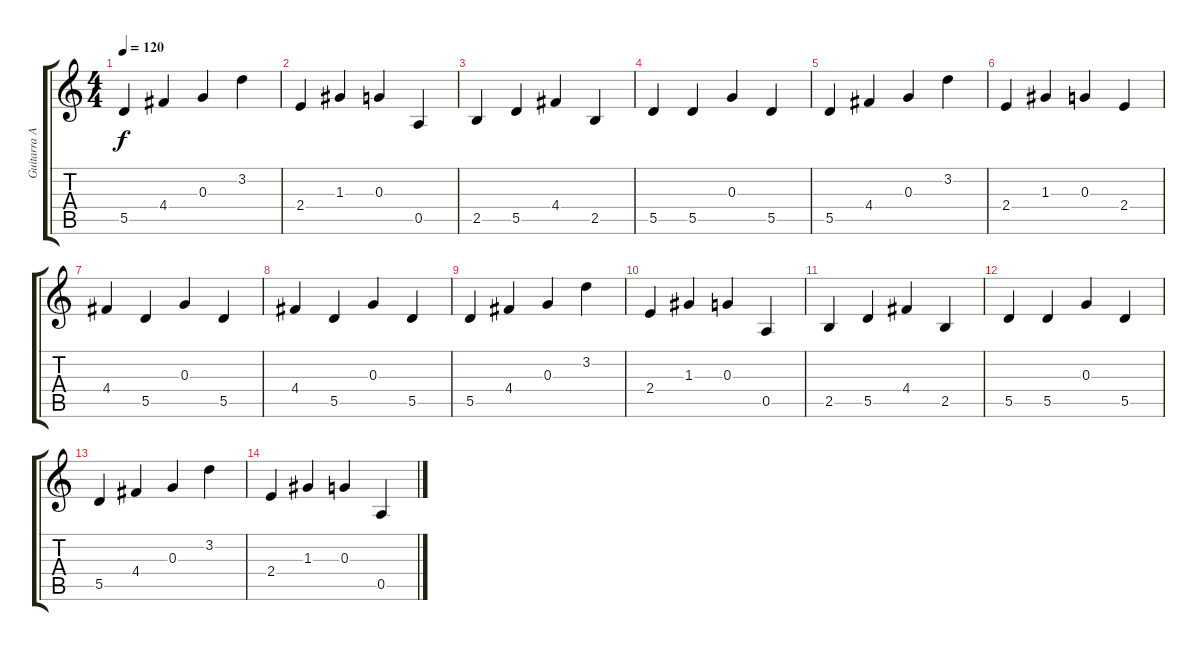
\track ("Guitarra Acustik" "Guitarra A") {instrument acousticguitarnylon}
\staff {score tabs}
\tuning (E4 B3 G3 D3 A2 E2) {hide}
\ts (4 4)
\tempo 120
\clef g2
\ks c
5.5.4{dy f} 4.4.4 0.3.4 3.2.4 |
2.4.4 1.3.4 0.3.4 0.5.4 |
2.5.4 5.5.4 4.4.4 2.5.4 |
5.5.4 5.5.4 0.3.4 5.5.4 |
5.5.4 4.4.4 0.3.4 3.2.4 |
2.4.4 1.3.4 0.3.4 2.4.4 |
4.4.4 5.5.4 0.3.4 5.5.4 |
4.4.4 5.5.4 0.3.4 5.5.4 |
5.5.4 4.4.4 0.3.4 3.2.4 |
2.4.4 1.3.4 0.3.4 0.5.4 |
2.5.4 5.5.4 4.4.4 2.5.4 |
5.5.4 5.5.4 0.3.4 5.5.4 |
5.5.4 4.4.4 0.3.4 3.2.4 |
2.4.4 1.3.4 0.3.4 0.5.4
